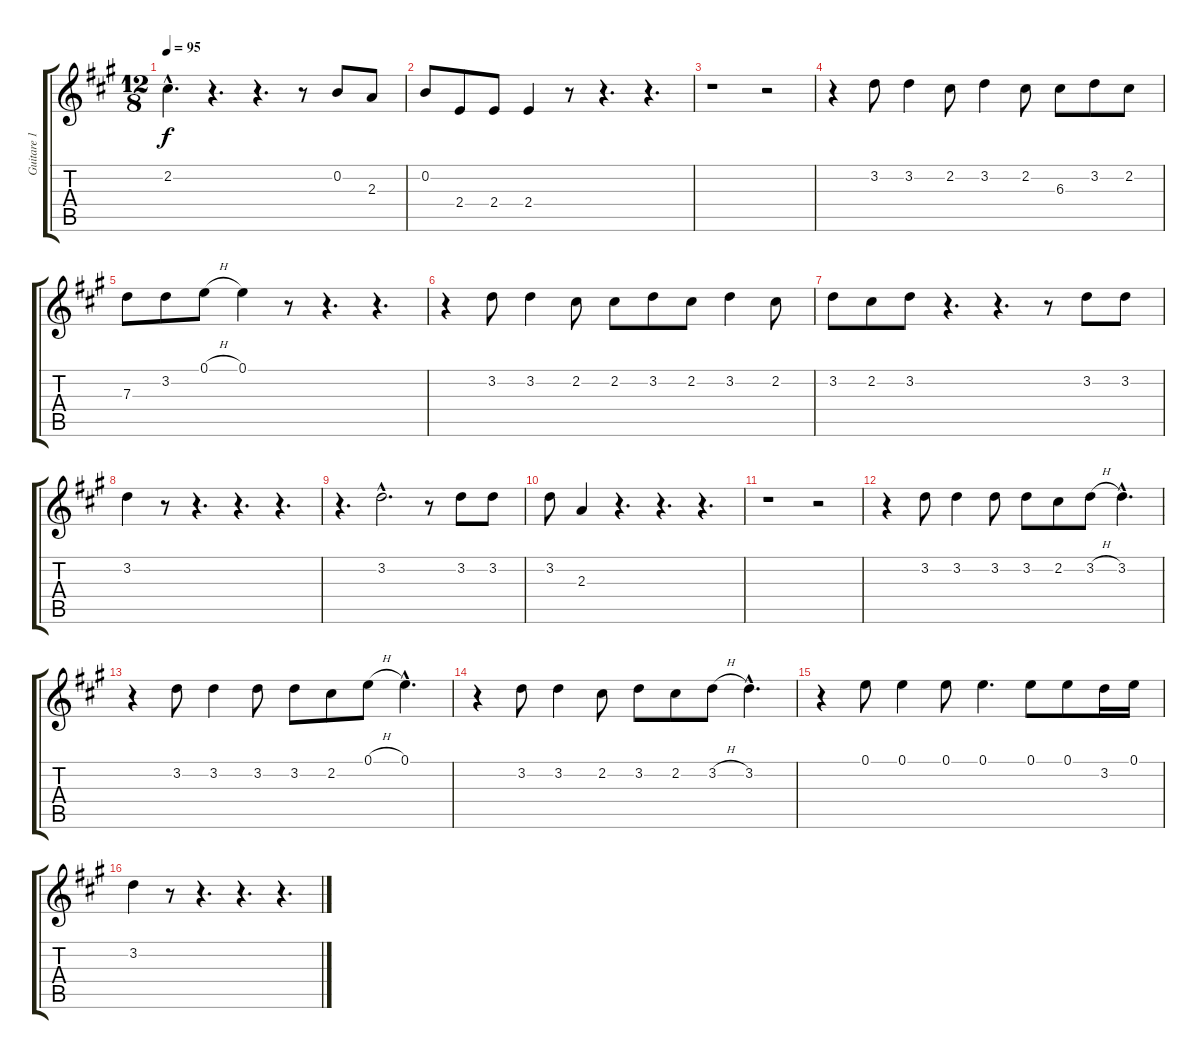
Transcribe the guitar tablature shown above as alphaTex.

\track ("Guitare 1" "Guitare 1") {instrument electricguitarclean}
\staff {score tabs}
\tuning (E4 B3 G3 D3 A2 E2) {hide}
\ts (12 8)
\tempo 95
\clef g2
\ks a
2.2{hac}.4{d dy f} r.4{d} r.4{d} r.8 0.2.8 2.3.8 |
0.2.8 2.4.8 2.4.8 2.4.4 r.8 r.4{d} r.4{d} |
r.1 r.2 |
r.4 3.2.8 3.2.4 2.2.8 3.2.4 2.2.8 6.3.8 3.2.8 2.2.8 |
7.3.8 3.2.8 0.1{h}.8 0.1.4 r.8 r.4{d} r.4{d} |
r.4 3.2.8 3.2.4 2.2.8 2.2.8 3.2.8 2.2.8 3.2.4 2.2.8 |
3.2.8 2.2.8 3.2.8 r.4{d} r.4{d} r.8 3.2.8 3.2.8 |
3.2.4 r.8 r.4{d} r.4{d} r.4{d} |
r.4{d} 3.2{hac}.2{d} r.8 3.2.8 3.2.8 |
3.2.8 2.3.4 r.4{d} r.4{d} r.4{d} |
r.1 r.2 |
r.4 3.2.8 3.2.4 3.2.8 3.2.8 2.2.8 3.2{h}.8 3.2{hac}.4{d} |
r.4 3.2.8 3.2.4 3.2.8 3.2.8 2.2.8 0.1{h}.8 0.1{hac}.4{d} |
r.4 3.2.8 3.2.4 2.2.8 3.2.8 2.2.8 3.2{h}.8 3.2{hac}.4{d} |
r.4 0.1.8 0.1.4 0.1.8 0.1.4{d} 0.1.8 0.1.8 3.2.16 0.1.16 |
3.2.4 r.8 r.4{d} r.4{d} r.4{d}
